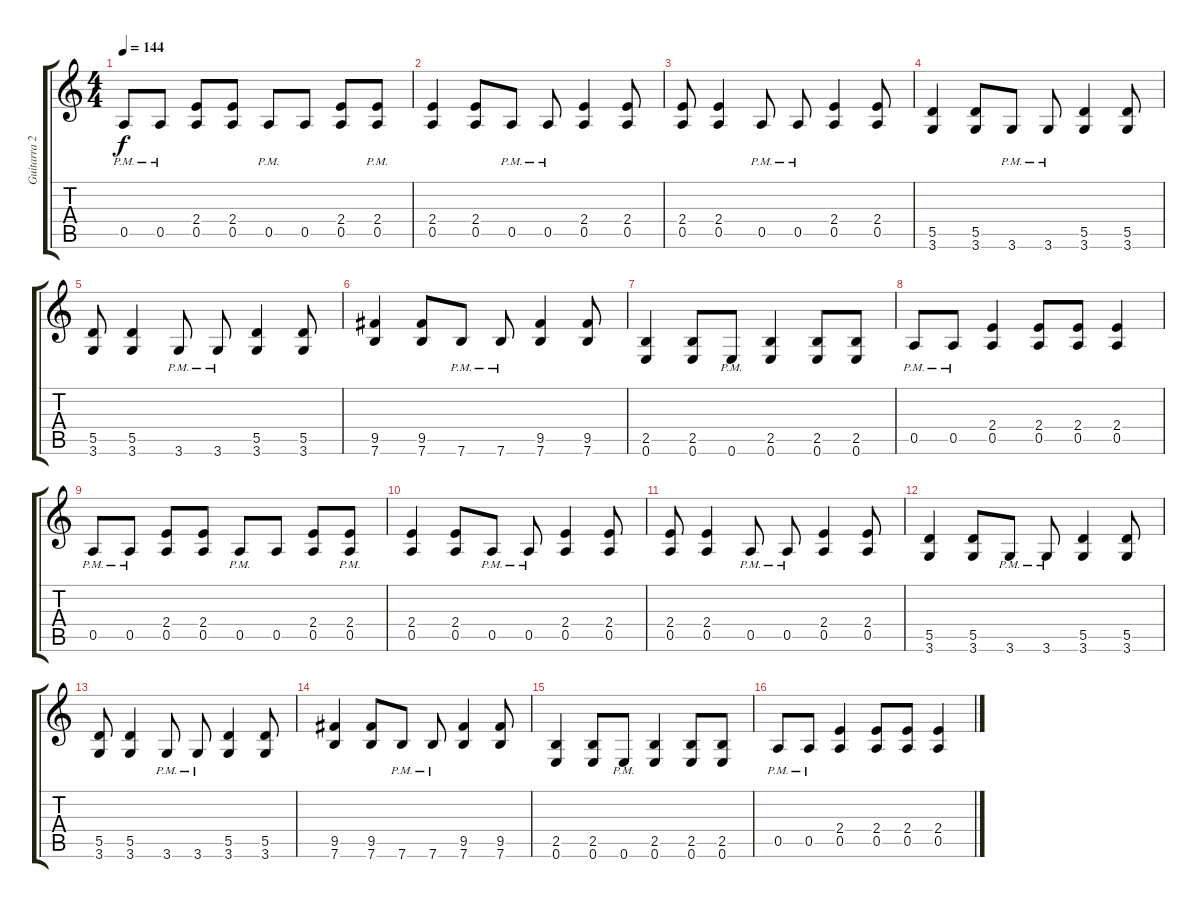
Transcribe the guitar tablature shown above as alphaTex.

\track ("Guitarra 2" "Guitarra 2") {instrument distortionguitar}
\staff {score tabs}
\tuning (E4 B3 G3 D3 A2 E2) {hide}
\ts (4 4)
\tempo 144
\clef g2
\ks c
0.5{pm}.8{dy f} 0.5{pm}.8 (2.4 0.5).8 (2.4 0.5).8 0.5{pm}.8 0.5.8 (2.4 0.5).8 (2.4 0.5{pm}).8 |
(2.4 0.5).4 (2.4 0.5).8 0.5{pm}.8 0.5{pm}.8 (2.4 0.5).4 (2.4 0.5).8 |
(2.4 0.5).8 (2.4 0.5).4 0.5{pm}.8 0.5{pm}.8 (2.4 0.5).4 (2.4 0.5).8 |
(5.5 3.6).4 (5.5 3.6).8 3.6{pm}.8 3.6{pm}.8 (5.5 3.6).4 (5.5 3.6).8 |
(5.5 3.6).8 (5.5 3.6).4 3.6{pm}.8 3.6{pm}.8 (5.5 3.6).4 (5.5 3.6).8 |
(9.5 7.6).4 (9.5 7.6).8 7.6{pm}.8 7.6{pm}.8 (9.5 7.6).4 (9.5 7.6).8 |
(2.5 0.6).4 (2.5 0.6).8 0.6{pm}.8 (2.5 0.6).4 (2.5 0.6).8 (2.5 0.6).8 |
0.5{pm}.8 0.5{pm}.8 (2.4 0.5).4 (2.4 0.5).8 (2.4 0.5).8 (2.4 0.5).4 |
0.5{pm}.8 0.5{pm}.8 (2.4 0.5).8 (2.4 0.5).8 0.5{pm}.8 0.5.8 (2.4 0.5).8 (2.4 0.5{pm}).8 |
(2.4 0.5).4 (2.4 0.5).8 0.5{pm}.8 0.5{pm}.8 (2.4 0.5).4 (2.4 0.5).8 |
(2.4 0.5).8 (2.4 0.5).4 0.5{pm}.8 0.5{pm}.8 (2.4 0.5).4 (2.4 0.5).8 |
(5.5 3.6).4 (5.5 3.6).8 3.6{pm}.8 3.6{pm}.8 (5.5 3.6).4 (5.5 3.6).8 |
(5.5 3.6).8 (5.5 3.6).4 3.6{pm}.8 3.6{pm}.8 (5.5 3.6).4 (5.5 3.6).8 |
(9.5 7.6).4 (9.5 7.6).8 7.6{pm}.8 7.6{pm}.8 (9.5 7.6).4 (9.5 7.6).8 |
(2.5 0.6).4 (2.5 0.6).8 0.6{pm}.8 (2.5 0.6).4 (2.5 0.6).8 (2.5 0.6).8 |
0.5{pm}.8 0.5{pm}.8 (2.4 0.5).4 (2.4 0.5).8 (2.4 0.5).8 (2.4 0.5).4
